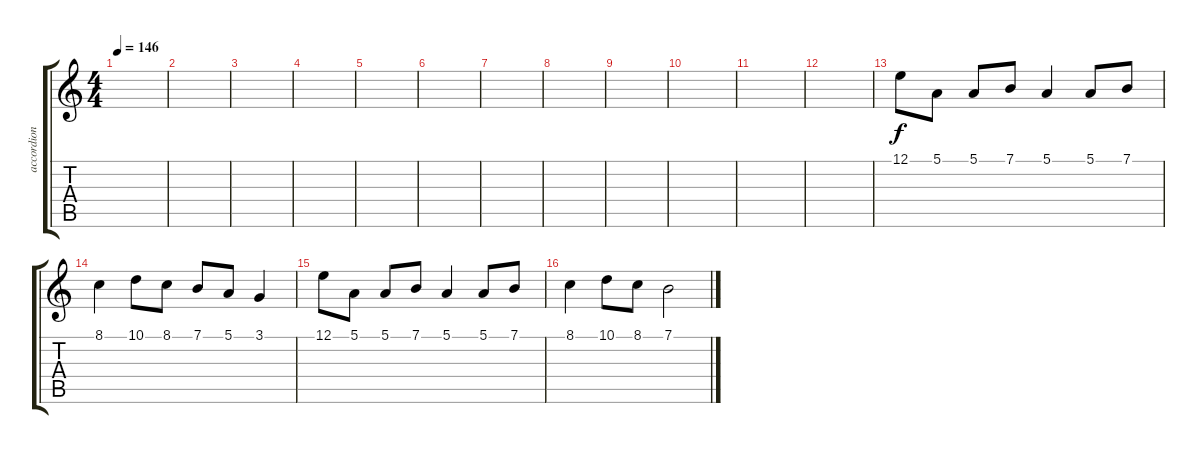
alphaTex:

\track ("accordion" "accordion") {instrument accordion}
\staff {score tabs}
\tuning (E4 B3 G3 D3 A2 E2) {hide}
\ts (4 4)
\tempo 146
\clef g2
\ks c
|
|
|
|
|
|
|
|
|
|
|
|
12.1.8 5.1.8 5.1.8 7.1.8 5.1.4 5.1.8 7.1.8 |
8.1.4 10.1.8 8.1.8 7.1.8 5.1.8 3.1.4 |
12.1.8 5.1.8 5.1.8 7.1.8 5.1.4 5.1.8 7.1.8 |
8.1.4 10.1.8 8.1.8 7.1.2
